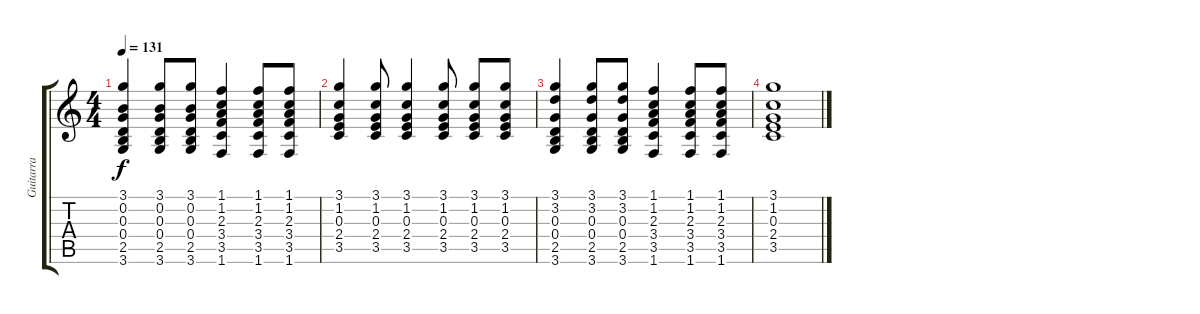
\track ("Guitarra" "Guitarra") {instrument acousticguitarsteel}
\staff {score tabs}
\tuning (E4 B3 G3 D3 A2 E2) {hide}
\ts (4 4)
\tempo 131
\clef g2
\ks c
(3.1 0.2 0.3 0.4 2.5 3.6).4{dy f} (3.1 0.2 0.3 0.4 2.5 3.6).8 (3.1 0.2 0.3 0.4 2.5 3.6).8 (1.1 1.2 2.3 3.4 3.5 1.6).4 (1.1 1.2 2.3 3.4 3.5 1.6).8 (1.1 1.2 2.3 3.4 3.5 1.6).8 |
(3.1 1.2 0.3 2.4 3.5).4 (3.1 1.2 0.3 2.4 3.5).8 (3.1 1.2 0.3 2.4 3.5).4 (3.1 1.2 0.3 2.4 3.5).8 (3.1 1.2 0.3 2.4 3.5).8 (3.1 1.2 0.3 2.4 3.5).8 |
(3.1 3.2 0.3 0.4 2.5 3.6).4 (3.1 3.2 0.3 0.4 2.5 3.6).8 (3.1 3.2 0.3 0.4 2.5 3.6).8 (1.1 1.2 2.3 3.4 3.5 1.6).4 (1.1 1.2 2.3 3.4 3.5 1.6).8 (1.1 1.2 2.3 3.4 3.5 1.6).8 |
(3.1 1.2 0.3 2.4 3.5).1
